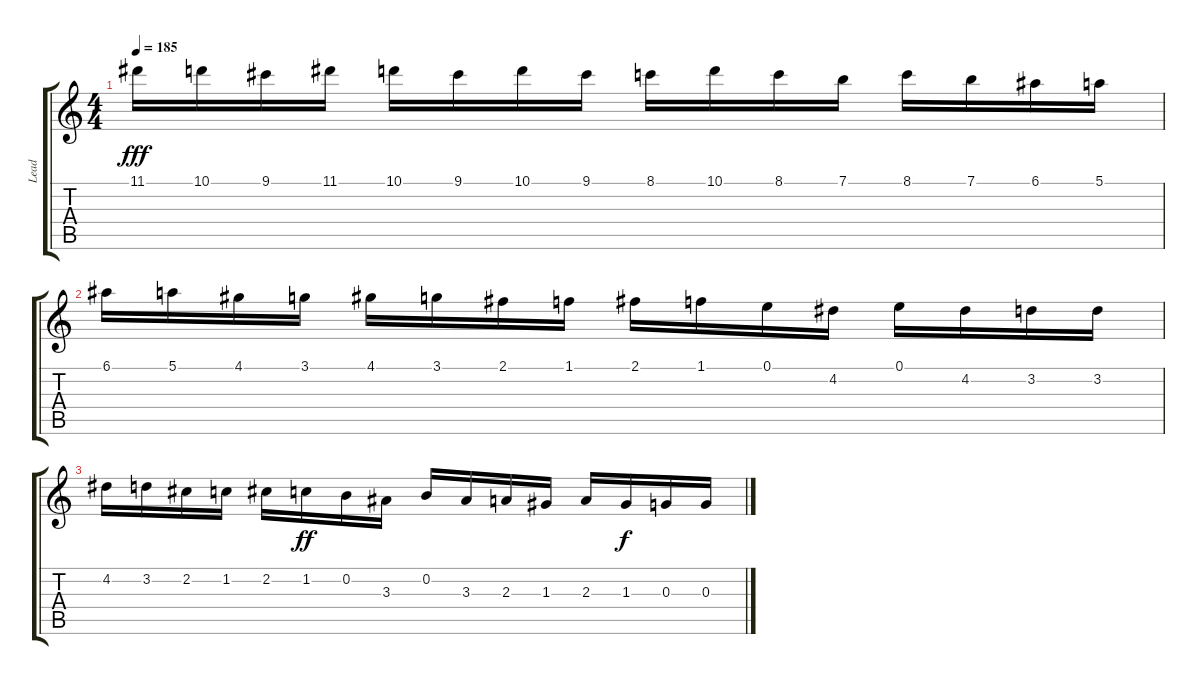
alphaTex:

\track ("Lead" "Lead") {instrument distortionguitar}
\staff {score tabs}
\tuning (E4 B3 G3 D3 A2 E2) {hide}
\ts (4 4)
\tempo 185
\clef g2
\ks c
11.1.16{dy fff} 10.1.16 9.1.16 11.1.16 10.1.16 9.1.16 10.1.16 9.1.16 8.1.16 10.1.16 8.1.16 7.1.16 8.1.16 7.1.16 6.1.16 5.1.16 |
6.1.16 5.1.16 4.1.16 3.1.16 4.1.16 3.1.16 2.1.16 1.1.16 2.1.16 1.1.16 0.1.16 4.2.16 0.1.16 4.2.16 3.2.16 3.2.16 |
4.2.16 3.2.16 2.2.16 1.2.16 2.2.16 1.2.16{dy ff} 0.2.16 3.3.16 0.2.16 3.3.16 2.3.16 1.3.16 2.3.16 1.3.16{dy f} 0.3.16 0.3.16
